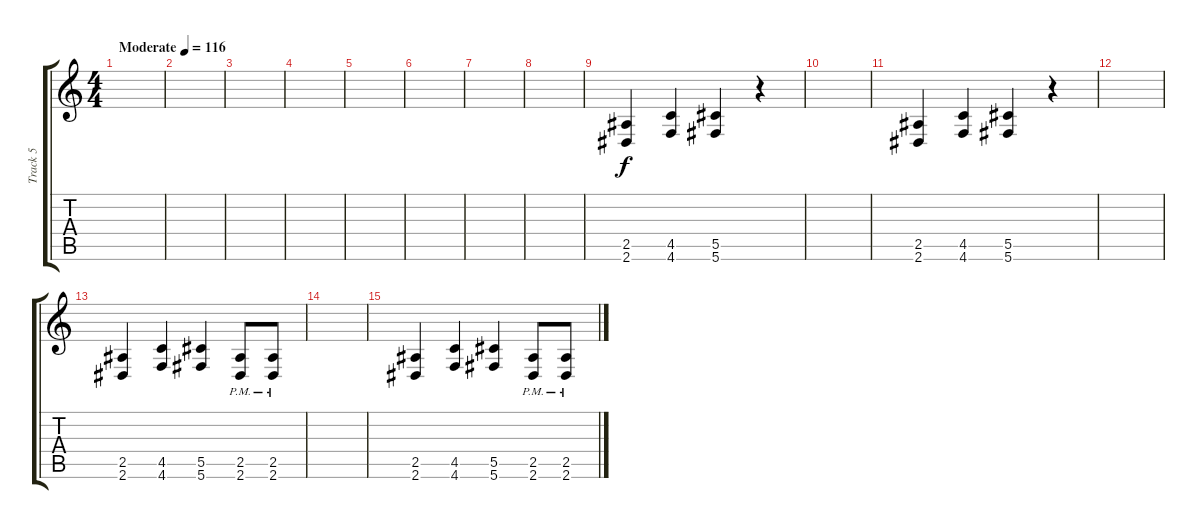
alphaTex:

\track ("Track 5" "Track 5") {instrument distortionguitar}
\staff {score tabs}
\tuning (Eb4 Bb3 Gb3 Db3 Ab2 Db2) {hide}
\ts (4 4)
\tempo (116 "Moderate")
\clef g2
\ks c
|
|
|
|
|
|
|
|
(2.5 2.6).4 (4.5 4.6).4 (5.5 5.6).4 r.4 |
|
(2.5 2.6).4 (4.5 4.6).4 (5.5 5.6).4 r.4 |
|
(2.5 2.6).4 (4.5 4.6).4 (5.5 5.6).4 (2.5{pm} 2.6{pm}).8 (2.5{pm} 2.6{pm}).8 |
|
(2.5 2.6).4 (4.5 4.6).4 (5.5 5.6).4 (2.5{pm} 2.6{pm}).8 (2.5{pm} 2.6{pm}).8
